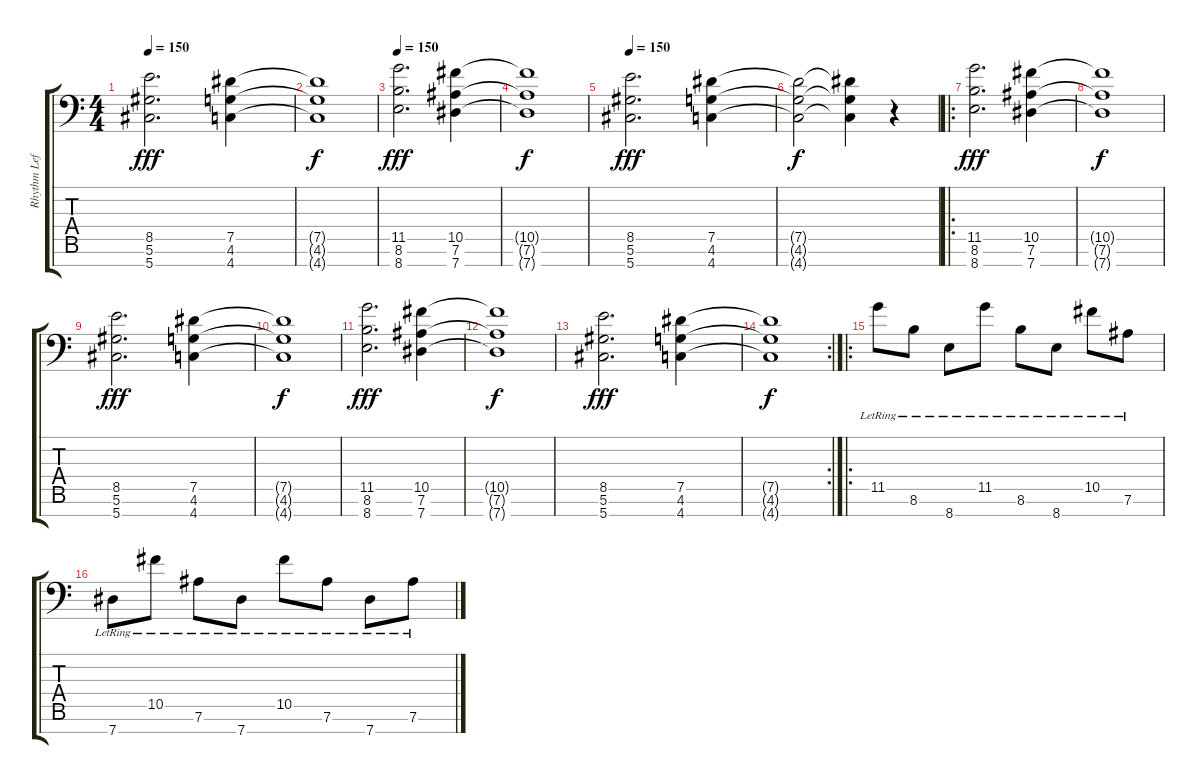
\track ("Rhythm Left" "Rhythm Lef") {instrument distortionguitar}
\staff {score tabs}
\tuning (Eb4 Bb3 Gb3 Db3 Ab2 Eb2 Ab1) {hide}
\ts (4 4)
\tempo 150
\clef f4
\ks c
(8.5 5.6 5.7).2{d dy fff} (7.5 4.6 4.7).4 |
(7.5{t} 4.6{t} 4.7{t}).1{dy f} |
\tempo 150
(11.5 8.6 8.7).2{d dy fff} (10.5 7.6 7.7).4 |
(10.5{t} 7.6{t} 7.7{t}).1{dy f} |
\tempo 150
(8.5 5.6 5.7).2{d dy fff} (7.5 4.6 4.7).4 |
(7.5{t} 4.6{t} 4.7{t}).2{dy f} (7.5{t} 4.6{t} 4.7{t}).4 r.4 |
\ro
(11.5 8.6 8.7).2{d dy fff} (10.5 7.6 7.7).4 |
(10.5{t} 7.6{t} 7.7{t}).1{dy f} |
(8.5 5.6 5.7).2{d dy fff} (7.5 4.6 4.7).4 |
(7.5{t} 4.6{t} 4.7{t}).1{dy f} |
(11.5 8.6 8.7).2{d dy fff} (10.5 7.6 7.7).4 |
(10.5{t} 7.6{t} 7.7{t}).1{dy f} |
(8.5 5.6 5.7).2{d dy fff} (7.5 4.6 4.7).4 |
\rc 2
(7.5{t} 4.6{t} 4.7{t}).1{dy f} |
\ro
11.5{lr}.8 8.6{lr}.8 8.7{lr}.8 11.5{lr}.8 8.6{lr}.8 8.7{lr}.8 10.5{lr}.8 7.6{lr}.8 |
7.7{lr}.8 10.5{lr}.8 7.6{lr}.8 7.7{lr}.8 10.5{lr}.8 7.6{lr}.8 7.7{lr}.8 7.6{lr}.8
